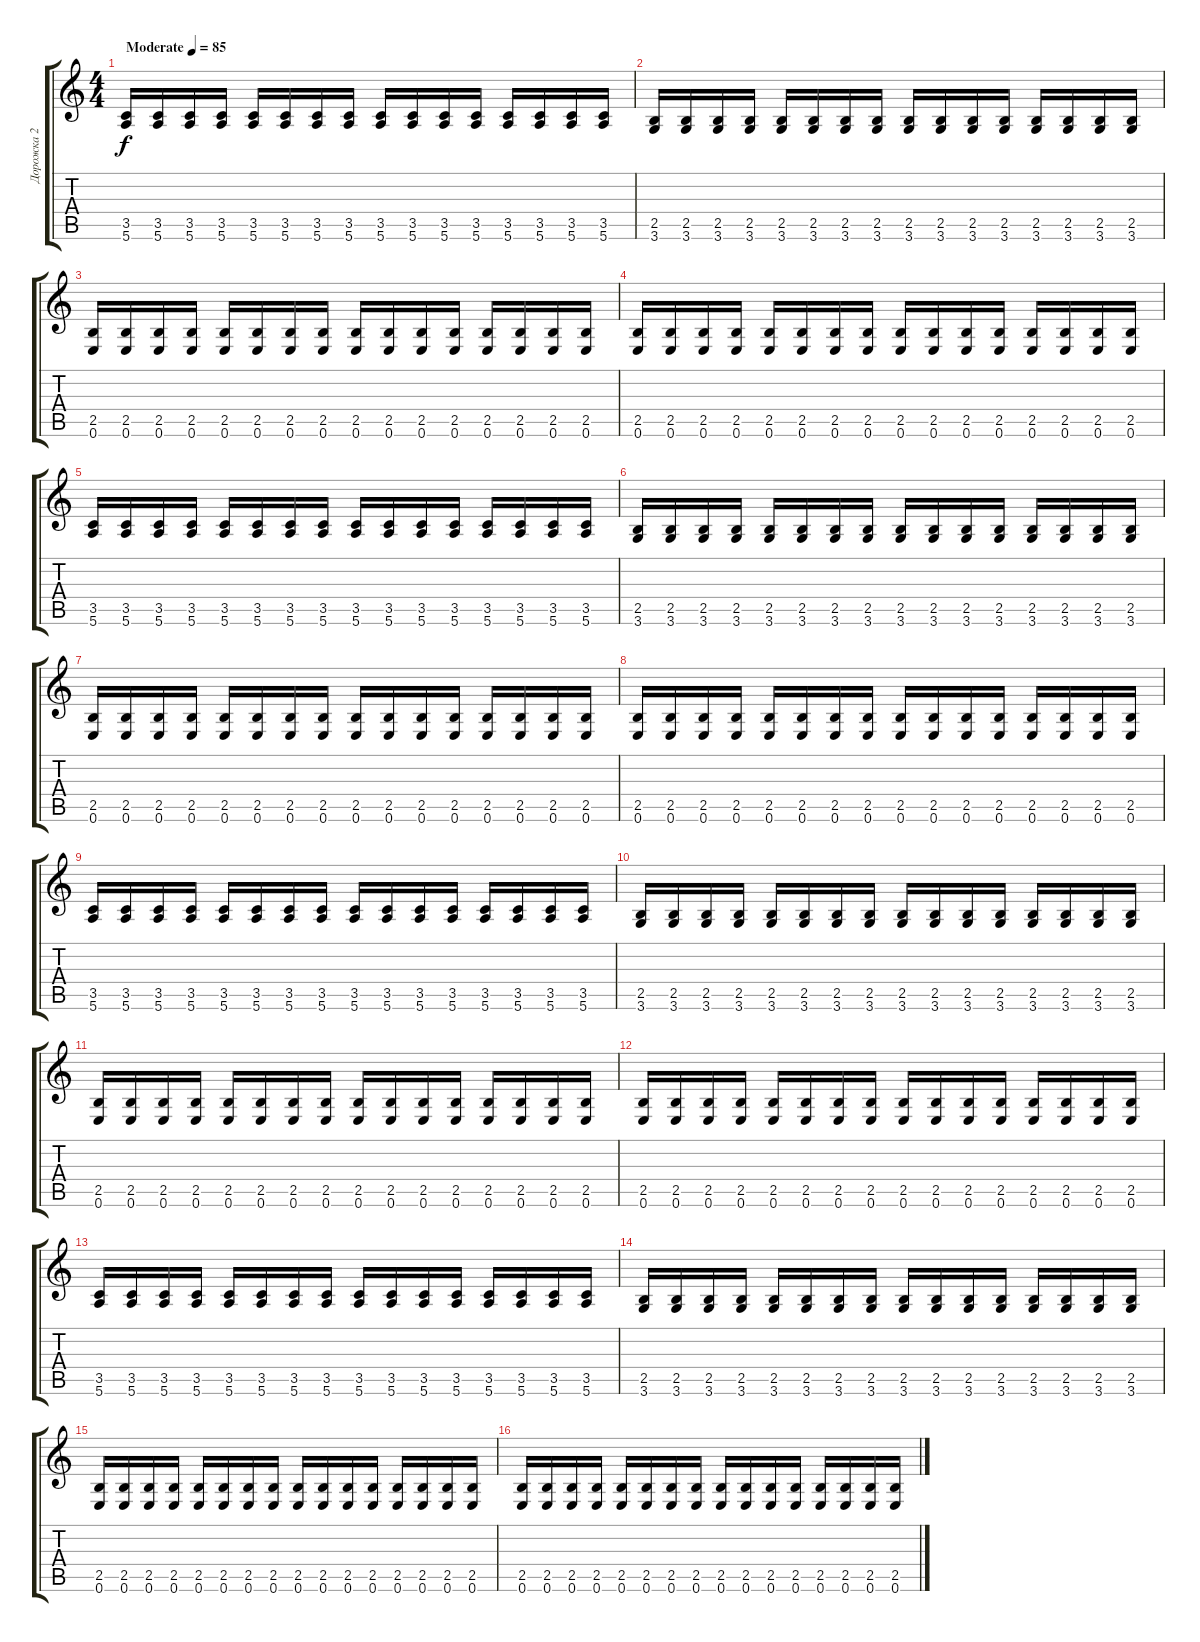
\track ("Дорожка 2" "Дорожка 2") {instrument distortionguitar}
\staff {score tabs}
\tuning (E4 B3 G3 D3 A2 E2) {hide}
\ts (4 4)
\tempo (85 "Moderate")
\clef g2
\ks c
(3.5 5.6).16{dy f instrument distortionguitar} (3.5 5.6).16 (3.5 5.6).16 (3.5 5.6).16 (3.5 5.6).16 (3.5 5.6).16 (3.5 5.6).16 (3.5 5.6).16 (3.5 5.6).16 (3.5 5.6).16 (3.5 5.6).16 (3.5 5.6).16 (3.5 5.6).16 (3.5 5.6).16 (3.5 5.6).16 (3.5 5.6).16 |
(2.5 3.6).16 (2.5 3.6).16 (2.5 3.6).16 (2.5 3.6).16 (2.5 3.6).16 (2.5 3.6).16 (2.5 3.6).16 (2.5 3.6).16 (2.5 3.6).16 (2.5 3.6).16 (2.5 3.6).16 (2.5 3.6).16 (2.5 3.6).16 (2.5 3.6).16 (2.5 3.6).16 (2.5 3.6).16 |
(2.5 0.6).16 (2.5 0.6).16 (2.5 0.6).16 (2.5 0.6).16 (2.5 0.6).16 (2.5 0.6).16 (2.5 0.6).16 (2.5 0.6).16 (2.5 0.6).16 (2.5 0.6).16 (2.5 0.6).16 (2.5 0.6).16 (2.5 0.6).16 (2.5 0.6).16 (2.5 0.6).16 (2.5 0.6).16 |
(2.5 0.6).16 (2.5 0.6).16 (2.5 0.6).16 (2.5 0.6).16 (2.5 0.6).16 (2.5 0.6).16 (2.5 0.6).16 (2.5 0.6).16 (2.5 0.6).16 (2.5 0.6).16 (2.5 0.6).16 (2.5 0.6).16 (2.5 0.6).16 (2.5 0.6).16 (2.5 0.6).16 (2.5 0.6).16 |
(3.5 5.6).16 (3.5 5.6).16 (3.5 5.6).16 (3.5 5.6).16 (3.5 5.6).16 (3.5 5.6).16 (3.5 5.6).16 (3.5 5.6).16 (3.5 5.6).16 (3.5 5.6).16 (3.5 5.6).16 (3.5 5.6).16 (3.5 5.6).16 (3.5 5.6).16 (3.5 5.6).16 (3.5 5.6).16 |
(2.5 3.6).16 (2.5 3.6).16 (2.5 3.6).16 (2.5 3.6).16 (2.5 3.6).16 (2.5 3.6).16 (2.5 3.6).16 (2.5 3.6).16 (2.5 3.6).16 (2.5 3.6).16 (2.5 3.6).16 (2.5 3.6).16 (2.5 3.6).16 (2.5 3.6).16 (2.5 3.6).16 (2.5 3.6).16 |
(2.5 0.6).16 (2.5 0.6).16 (2.5 0.6).16 (2.5 0.6).16 (2.5 0.6).16 (2.5 0.6).16 (2.5 0.6).16 (2.5 0.6).16 (2.5 0.6).16 (2.5 0.6).16 (2.5 0.6).16 (2.5 0.6).16 (2.5 0.6).16 (2.5 0.6).16 (2.5 0.6).16 (2.5 0.6).16 |
(2.5 0.6).16 (2.5 0.6).16 (2.5 0.6).16 (2.5 0.6).16 (2.5 0.6).16 (2.5 0.6).16 (2.5 0.6).16 (2.5 0.6).16 (2.5 0.6).16 (2.5 0.6).16 (2.5 0.6).16 (2.5 0.6).16 (2.5 0.6).16 (2.5 0.6).16 (2.5 0.6).16 (2.5 0.6).16 |
(3.5 5.6).16 (3.5 5.6).16 (3.5 5.6).16 (3.5 5.6).16 (3.5 5.6).16 (3.5 5.6).16 (3.5 5.6).16 (3.5 5.6).16 (3.5 5.6).16 (3.5 5.6).16 (3.5 5.6).16 (3.5 5.6).16 (3.5 5.6).16 (3.5 5.6).16 (3.5 5.6).16 (3.5 5.6).16 |
(2.5 3.6).16 (2.5 3.6).16 (2.5 3.6).16 (2.5 3.6).16 (2.5 3.6).16 (2.5 3.6).16 (2.5 3.6).16 (2.5 3.6).16 (2.5 3.6).16 (2.5 3.6).16 (2.5 3.6).16 (2.5 3.6).16 (2.5 3.6).16 (2.5 3.6).16 (2.5 3.6).16 (2.5 3.6).16 |
(2.5 0.6).16 (2.5 0.6).16 (2.5 0.6).16 (2.5 0.6).16 (2.5 0.6).16 (2.5 0.6).16 (2.5 0.6).16 (2.5 0.6).16 (2.5 0.6).16 (2.5 0.6).16 (2.5 0.6).16 (2.5 0.6).16 (2.5 0.6).16 (2.5 0.6).16 (2.5 0.6).16 (2.5 0.6).16 |
(2.5 0.6).16 (2.5 0.6).16 (2.5 0.6).16 (2.5 0.6).16 (2.5 0.6).16 (2.5 0.6).16 (2.5 0.6).16 (2.5 0.6).16 (2.5 0.6).16 (2.5 0.6).16 (2.5 0.6).16 (2.5 0.6).16 (2.5 0.6).16 (2.5 0.6).16 (2.5 0.6).16 (2.5 0.6).16 |
(3.5 5.6).16 (3.5 5.6).16 (3.5 5.6).16 (3.5 5.6).16 (3.5 5.6).16 (3.5 5.6).16 (3.5 5.6).16 (3.5 5.6).16 (3.5 5.6).16 (3.5 5.6).16 (3.5 5.6).16 (3.5 5.6).16 (3.5 5.6).16 (3.5 5.6).16 (3.5 5.6).16 (3.5 5.6).16 |
(2.5 3.6).16 (2.5 3.6).16 (2.5 3.6).16 (2.5 3.6).16 (2.5 3.6).16 (2.5 3.6).16 (2.5 3.6).16 (2.5 3.6).16 (2.5 3.6).16 (2.5 3.6).16 (2.5 3.6).16 (2.5 3.6).16 (2.5 3.6).16 (2.5 3.6).16 (2.5 3.6).16 (2.5 3.6).16 |
(2.5 0.6).16 (2.5 0.6).16 (2.5 0.6).16 (2.5 0.6).16 (2.5 0.6).16 (2.5 0.6).16 (2.5 0.6).16 (2.5 0.6).16 (2.5 0.6).16 (2.5 0.6).16 (2.5 0.6).16 (2.5 0.6).16 (2.5 0.6).16 (2.5 0.6).16 (2.5 0.6).16 (2.5 0.6).16 |
(2.5 0.6).16 (2.5 0.6).16 (2.5 0.6).16 (2.5 0.6).16 (2.5 0.6).16 (2.5 0.6).16 (2.5 0.6).16 (2.5 0.6).16 (2.5 0.6).16 (2.5 0.6).16 (2.5 0.6).16 (2.5 0.6).16 (2.5 0.6).16 (2.5 0.6).16 (2.5 0.6).16 (2.5 0.6).16
